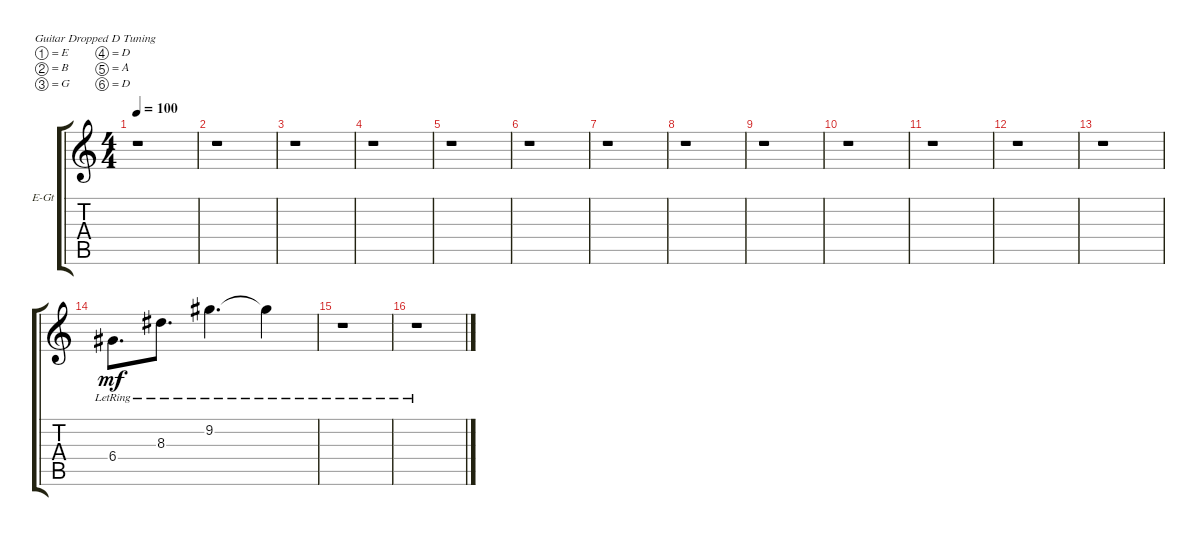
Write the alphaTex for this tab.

\bracketExtendMode groupsimilarinstruments
\firstSystemTrackNameOrientation horizontal
\otherSystemsTrackNameOrientation horizontal
\track ("Clean-guitar (Richard)" "E-Gt") {instrument electricguitarclean}
\staff {score tabs}
\tuning (E4 B3 G3 D3 A2 D2)
\ts (4 4)
\tempo 100
\clef g2
\ks c
r.1{dy f} |
r.1 |
r.1 |
r.1 |
r.1 |
r.1 |
r.1 |
r.1 |
r.1 |
r.1 |
r.1 |
r.1 |
r.1 |
6.4{lr}.8{d dy mf} 8.3{lr}.8{d} 9.2{lr}.4{d} 9.2{lr t}.4 |
r.1 |
r.1
